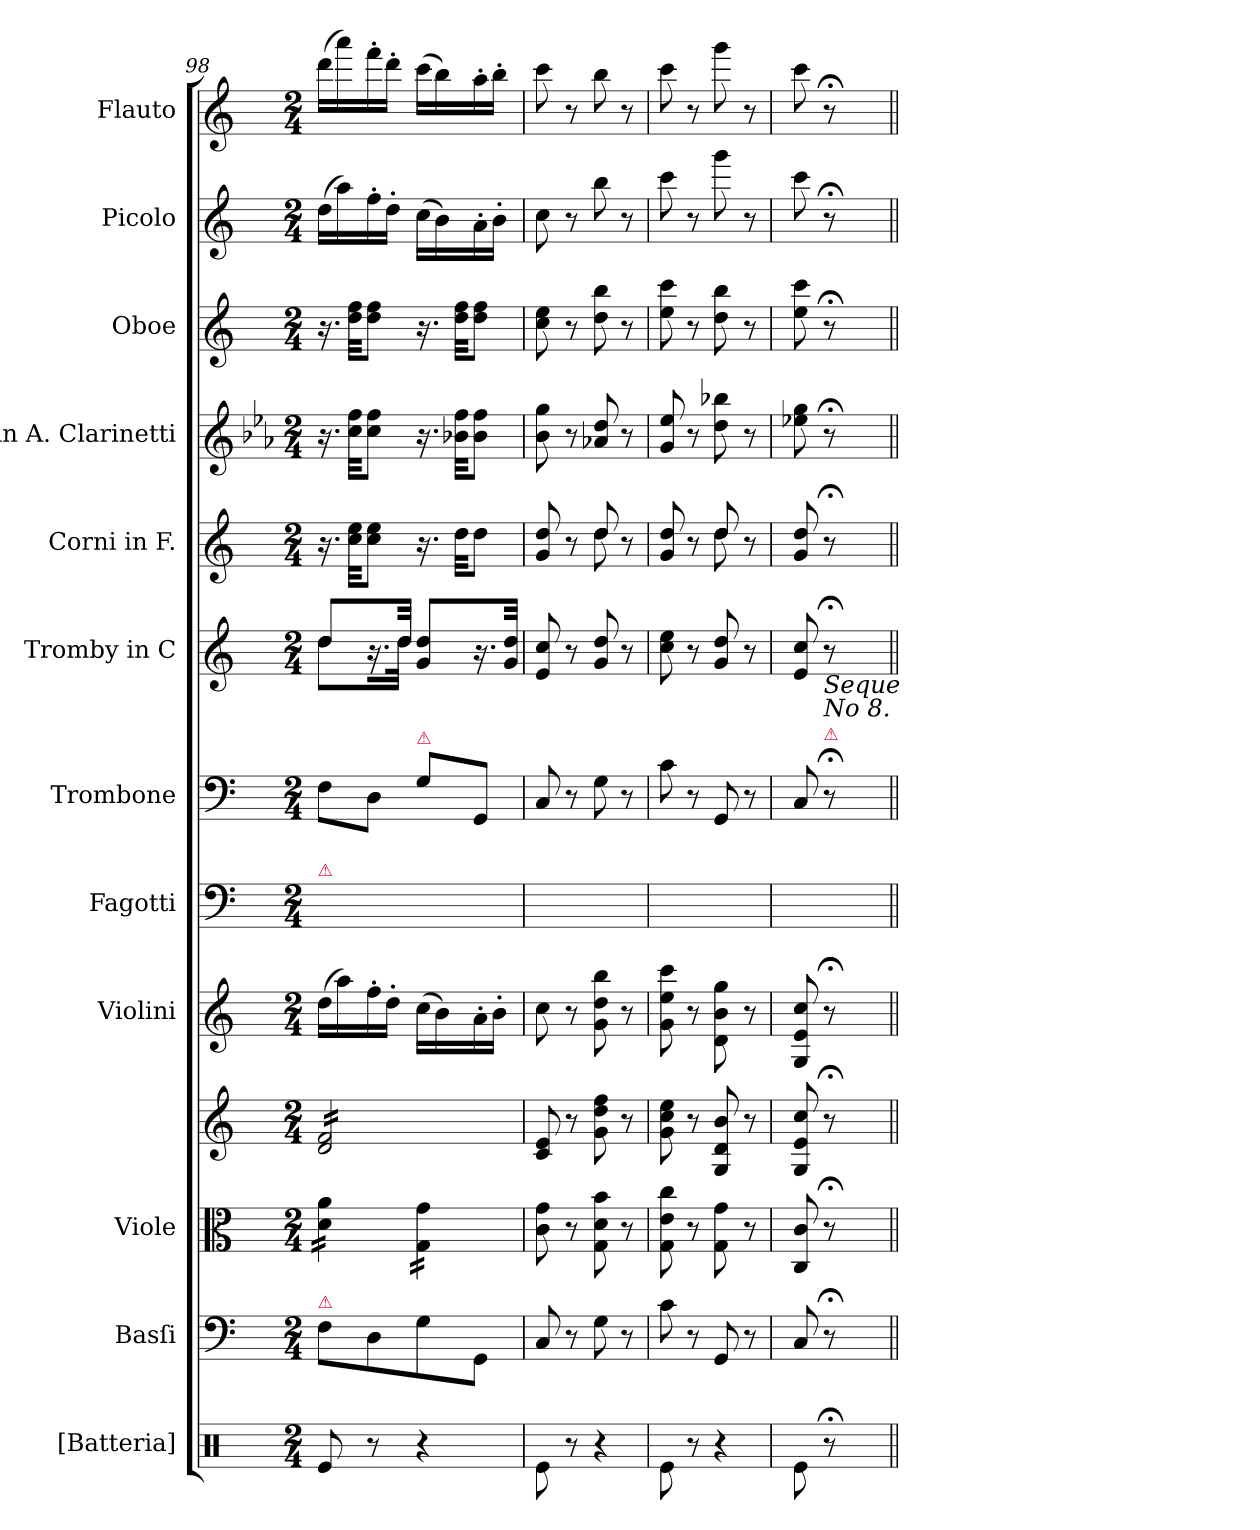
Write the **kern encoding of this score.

**kern	**kern	**kern	**kern	**kern	**kern	**kern	**kern	**kern	**kern	**kern	**kern	**kern
*part13	*part12	*part11	*part10	*part9	*part8	*part7	*part6	*part5	*part4	*part3	*part2	*part1
*staff13	*staff12	*staff11	*staff10	*staff9	*staff8	*staff7	*staff6	*staff5	*staff4	*staff3	*staff2	*staff1
*I"[Batteria]	*I"Basſi	*I"Viole	*	*I"Violini	*I"Fagotti	*I"Trombone	*I"Tromby in C	*I"Corni in F.	*I"in A. Clarinetti	*I"Oboe	*I"Picolo	*I"Flauto
*	*	*	*	*I'Vln	*	*I'Trb	*	*	*I'Cl	*I'Ob	*	*I'Fl
*clefX	*clefF4	*clefC3	*clefG2	*clefG2	*clefF4	*clefF4	*clefG2	*clefG2	*clefG2	*clefG2	*clefG2	*clefG2
*	*	*	*	*	*	*	*	*ITrd4c7	*ITrd2c3	*	*	*
*k[]	*k[]	*k[]	*k[]	*k[]	*k[]	*k[]	*k[]	*k[b-]	*k[]	*k[]	*k[]	*k[]
*M2/4	*M2/4	*M2/4	*M2/4	*M2/4	*M2/4	*M2/4	*M2/4	*M2/4	*M2/4	*M2/4	*M2/4	*M2/4
=98	=98	=98	=98	=98	=98	=98	=98	=98	=98	=98	=98	=98
*	*	*	*	*	*	*	*^	*	*	*	*	*
!	!	!	!	!	!LO:TX:a:color=crimson:t=⚠	!	!	!	!	!	!	!	!
!	!LO:TX:a:color=crimson:t=⚠	!	!	!	!	!	!	!	!	!	!	!	!
*	*	*tremolo	*	*	*	*	*	*	*	*	*	*	*
*	*	*	*tremolo	*	*	*	*	*	*	*	*	*	*
8Re/	8F\L	16d\ 16a\LL	16d/ 16f/LL	(>16dd\LL	8F\Lyy	8F\L	8dd/L	8dd\L	16.r	16.r	16.r	(>16dd\LL	(>16ddd\LL
.	.	16d\ 16a\	16d/ 16f/	16aa\)	.	.	.	.	.	.	.	16aa\)	16aaa\)
.	.	.	.	.	.	.	.	.	32f\ 32a\KKL	32a\ 32dd\KKL	32dd\ 32ff\KKL	.	.
8r	8D\	16d\ 16a\	16d/ 16f/	16ff'\	8D\yy	8D\J	16.r	16.ryy	8f\ 8a\J	8a\ 8dd\J	8dd\ 8ff\J	16ff'\	16fff'\
.	.	16d\ 16a\JJ	16d/ 16f/	16dd'\JJ	.	.	.	.	.	.	.	16dd'\JJ	16ddd'\JJ
.	.	.	.	.	.	.	32dd/Jkk	32dd\Jkk	.	.	.	.	.
!	!	!	!	!	!	!LO:TX:a:color=crimson:t=⚠	!	!	!	!	!	!	!
4r	8G\	16G\ 16g\LL	16d/ 16f/	(>16cc\LL	8G\yy	8G\L	8g/ 8dd/L	4ryy	16.r	16.r	16.r	(>16cc\LL	(>16ccc\LL
.	.	16G\ 16g\	16d/ 16f/	16b\)	.	.	.	.	.	.	.	16b\)	16bb\)
.	.	.	.	.	.	.	.	.	32g\KKL	32gn\ 32dd\KKL	32dd\ 32ff\KKL	.	.
.	8GG/J	16G\ 16g\	16d/ 16f/	16a'\	8GG/Jyy	8GG/J	16.r	.	8g\J	8g\ 8dd\J	8dd\ 8ff\J	16a'\	16aa'\
.	.	16G\ 16g\JJ	16d/ 16f/JJ	16b'\JJ	.	.	.	.	.	.	.	16b'\JJ	16bb'\JJ
*	*	*	*Xtremolo	*	*	*	*	*	*	*	*	*	*
*	*	*Xtremolo	*	*	*	*	*	*	*	*	*	*	*
.	.	.	.	.	.	.	32g/ 32dd/Jkk	.	.	.	.	.	.
*	*	*	*	*	*	*	*v	*v	*	*	*	*	*
=99	=99	=99	=99	=99	=99	=99	=99	=99	=99	=99	=99	=99
*	*	*	*	*	*	*	*	*^	*	*	*	*
8Re\	8C/	8c\ 8g\	8c/ 8e/	8cc\	8C/yy	8C/	8e/ 8cc/	8c/ 8g/	4ryy	8g\ 8ee\	8cc\ 8ee\	8cc\	8ccc\
8r	8r	8r	8r	8r	8ryy	8r	8r	8r	.	8r	8r	8r	8r
4r	8G\	8G\ 8d\ 8b\	8g\ 8dd\ 8ff\	8g\ 8dd\ 8bb\	8G\yy	8G\	8g/ 8dd/	8g/	8g\	8fn/ 8b/	8dd\ 8bb\	8bb\	8bb\
.	8r	8r	8r	8r	8ryy	8r	8r	8r	8ryy	8r	8r	8r	8r
=100	=100	=100	=100	=100	=100	=100	=100	=100	=100	=100	=100	=100	=100
8Re\	8c\	8G\ 8e\ 8cc\	8g\ 8cc\ 8ee\	8g\ 8ee\ 8ccc\	8c\yy	8c\	8cc\ 8ee\	8c/ 8g/	4ryy	8e/ 8cc/	8ee\ 8ccc\	8ccc\	8ccc\
8r	8r	8r	8r	8r	8ryy	8r	8r	8r	.	8r	8r	8r	8r
4r	8GG/	8G\ 8g\	8G/ 8d/ 8b/	8d\ 8b\ 8gg\	8GG/yy	8GG/	8g/ 8dd/	8g/	8g\	8b\ 8ggn\	8dd\ 8bb\	8ggg\	8ggg\
.	8r	8r	8r	8r	8ryy	8r	8r	8r	8ryy	8r	8r	8r	8r
*	*	*	*	*	*	*	*	*v	*v	*	*	*	*
=101	=101	=101	=101	=101	=101	=101	=101	=101	=101	=101	=101	=101
8Re\	8C/	8C/ 8c/	8G/ 8e/ 8cc/	8G/ 8e/ 8cc/	8C/yy	8C/	8e/ 8cc/	8c/ 8g/	8ccn\ 8ee\	8ee\ 8ccc\	8ccc\	8ccc\
!	!	!	!	!	!	!LO:TX:a:color=crimson:t=⚠	!	!	!	!	!	!
!	!	!	!	!	!	!LO:TX:a:i:t=Seque \nNo 8.	!	!	!	!	!	!
8r;<	8r;<	8r;<	8r;<	8r;<	8ryy	8r;<	8r;<	8r;<	8r;<	8r;<	8r;<	8r;<
=||	=||	=||	=||	=||	=||	=||	=||	=||	=||	=||	=||	=||
*-	*-	*-	*-	*-	*-	*-	*-	*-	*-	*-	*-	*-
